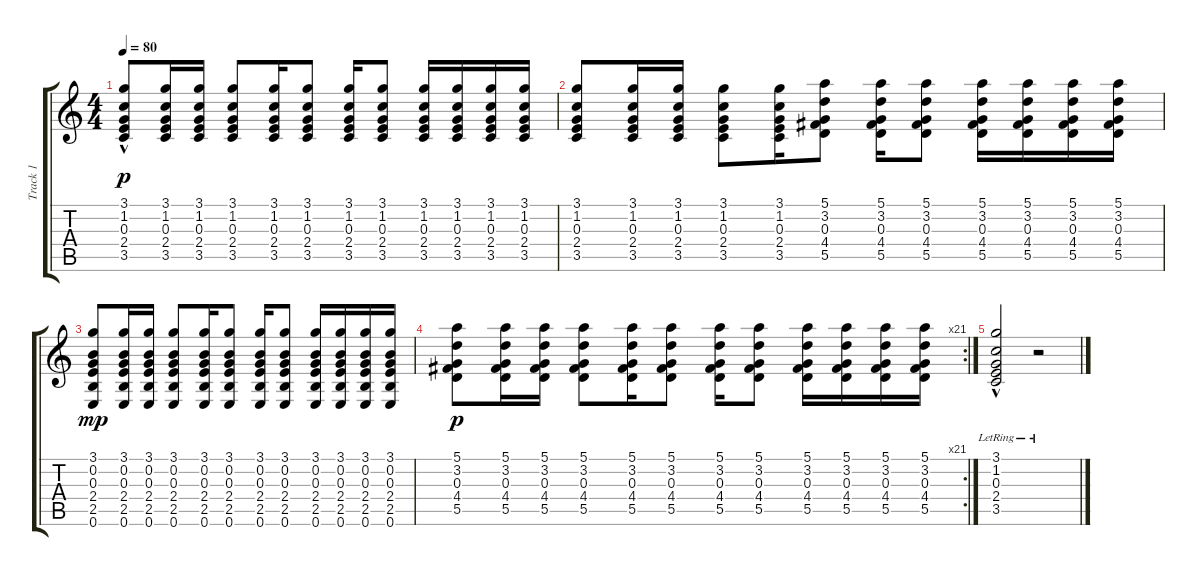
\track ("Track 1" "Track 1") {instrument acousticguitarsteel}
\staff {score tabs}
\tuning (E4 B3 G3 D3 A2 E2) {hide}
\ts (4 4)
\section ("" "")
\tempo 80
\clef g2
\ks c
(3.1 1.2{hac} 0.3 2.4 3.5).8{dy p instrument acousticguitarsteel} (3.1 1.2 0.3 2.4 3.5).16 (3.1 1.2 0.3 2.4 3.5).16 (3.1 1.2 0.3 2.4 3.5).8 (3.1 1.2 0.3 2.4 3.5).16 (3.1 1.2 0.3 2.4 3.5).8 (3.1 1.2 0.3 2.4 3.5).16 (3.1 1.2 0.3 2.4 3.5).8 (3.1 1.2 0.3 2.4 3.5).16 (3.1 1.2 0.3 2.4 3.5).16 (3.1 1.2 0.3 2.4 3.5).16 (3.1 1.2 0.3 2.4 3.5).16 |
(3.1 1.2 0.3 2.4 3.5).8 (3.1 1.2 0.3 2.4 3.5).16 (3.1 1.2 0.3 2.4 3.5).16 (3.1 1.2 0.3 2.4 3.5).8 (3.1 1.2 0.3 2.4 3.5).16 (5.1 3.2 0.3 4.4 5.5).8 (5.1 3.2 0.3 4.4 5.5).16 (5.1 3.2 0.3 4.4 5.5).8 (5.1 3.2 0.3 4.4 5.5).16 (5.1 3.2 0.3 4.4 5.5).16 (5.1 3.2 0.3 4.4 5.5).16 (5.1 3.2 0.3 4.4 5.5).16 |
(3.1 0.2 0.3 2.4 2.5 0.6).8{dy mp} (3.1 0.2 0.3 2.4 2.5 0.6).16 (3.1 0.2 0.3 2.4 2.5 0.6).16 (3.1 0.2 0.3 2.4 2.5 0.6).8 (3.1 0.2 0.3 2.4 2.5 0.6).16 (3.1 0.2 0.3 2.4 2.5 0.6).8 (3.1 0.2 0.3 2.4 2.5 0.6).16 (3.1 0.2 0.3 2.4 2.5 0.6).8 (3.1 0.2 0.3 2.4 2.5 0.6).16 (3.1 0.2 0.3 2.4 2.5 0.6).16 (3.1 0.2 0.3 2.4 2.5 0.6).16 (3.1 0.2 0.3 2.4 2.5 0.6).16 |
\rc 21
\section ("" "")
(5.1 3.2 0.3 4.4 5.5).8{dy p} (5.1 3.2 0.3 4.4 5.5).16 (5.1 3.2 0.3 4.4 5.5).16 (5.1 3.2 0.3 4.4 5.5).8 (5.1 3.2 0.3 4.4 5.5).16 (5.1 3.2 0.3 4.4 5.5).8 (5.1 3.2 0.3 4.4 5.5).16 (5.1 3.2 0.3 4.4 5.5).8 (5.1 3.2 0.3 4.4 5.5).16 (5.1 3.2 0.3 4.4 5.5).16 (5.1 3.2 0.3 4.4 5.5).16 (5.1 3.2 0.3 4.4 5.5).16 |
(3.1 1.2{hac lr} 0.3 2.4 3.5).2 r.2
